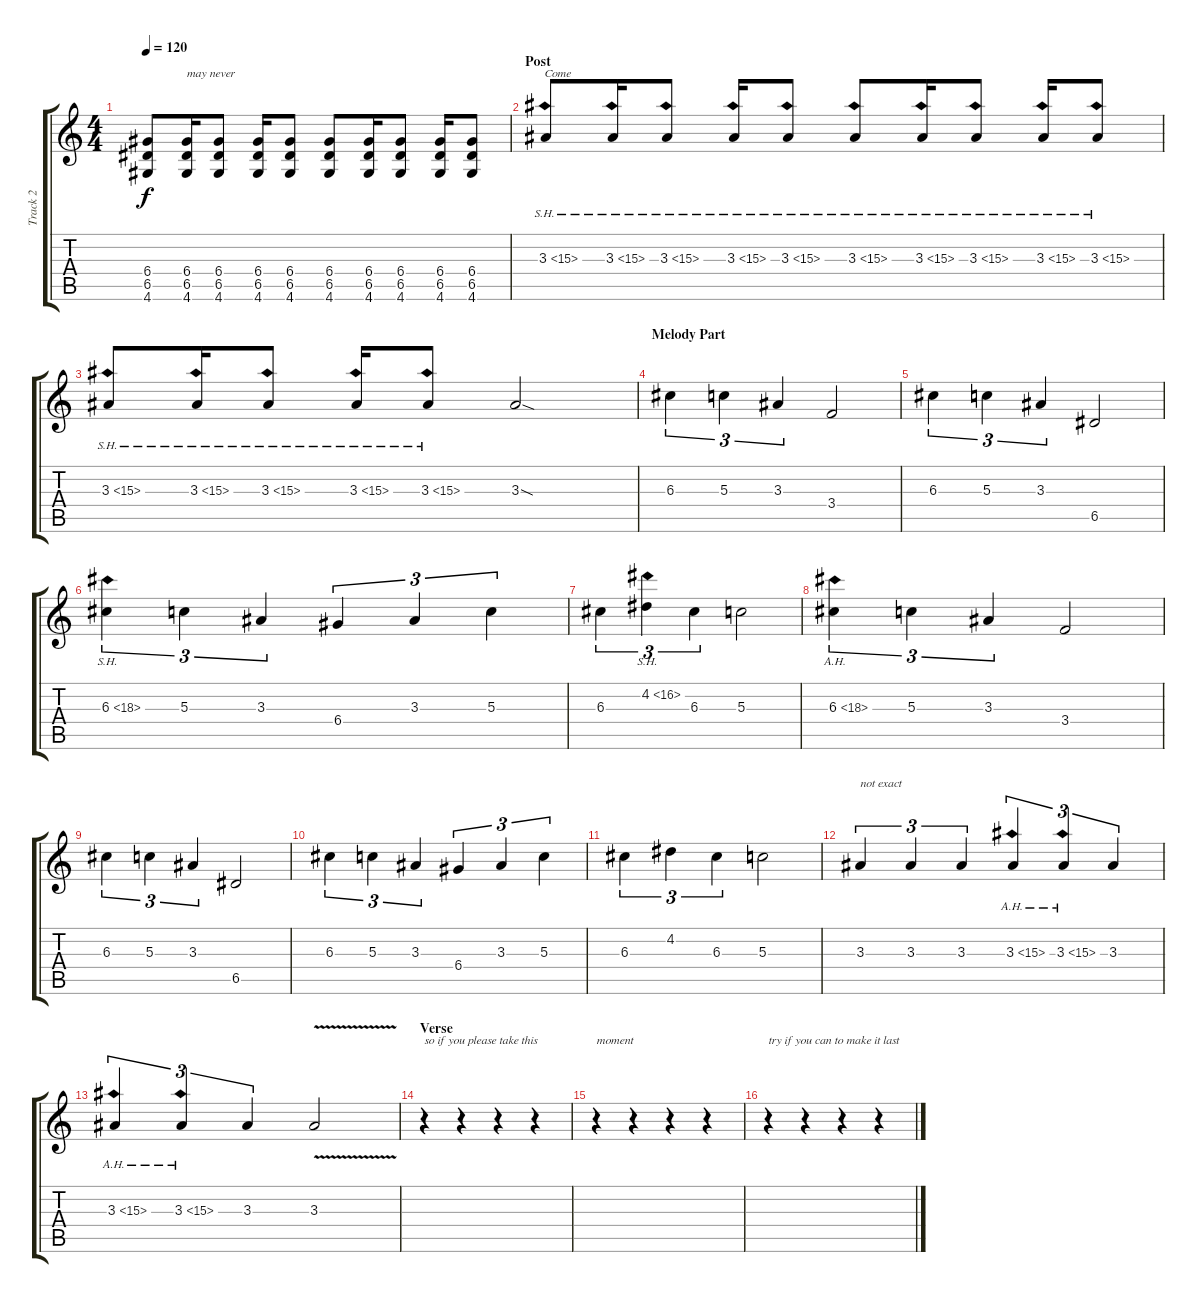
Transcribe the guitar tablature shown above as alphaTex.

\track ("Track 2" "Track 2") {instrument distortionguitar}
\staff {score tabs}
\tuning (E4 B3 G3 D3 A2 E2) {hide}
\ts (4 4)
\tempo 120
\clef g2
\ks c
(6.4 6.5 4.6).8{dy f} (6.4 6.5 4.6).16{txt "may never"} (6.4 6.5 4.6).8 (6.4 6.5 4.6).16 (6.4 6.5 4.6).8 (6.4 6.5 4.6).8 (6.4 6.5 4.6).16 (6.4 6.5 4.6).8 (6.4 6.5 4.6).16 (6.4 6.5 4.6).8 |
\section ("" "Post")
3.3{sh 12}.8{txt "Come"} 3.3{sh 12}.16 3.3{sh 12}.8 3.3{sh 12}.16 3.3{sh 12}.8 3.3{sh 12}.8 3.3{sh 12}.16 3.3{sh 12}.8 3.3{sh 12}.16 3.3{sh 12}.8 |
3.3{sh 12}.8 3.3{sh 12}.16 3.3{sh 12}.8 3.3{sh 12}.16 3.3{sh 12}.8 3.3{sod}.2 |
\section ("" "Melody Part")
6.3.4{tu (3 2)} 5.3.4{tu (3 2)} 3.3.4{tu (3 2)} 3.4.2 |
6.3.4{tu (3 2)} 5.3.4{tu (3 2)} 3.3.4{tu (3 2)} 6.5.2 |
6.3{sh 12}.4{tu (3 2)} 5.3.4{tu (3 2)} 3.3.4{tu (3 2)} 6.4.4{tu (3 2)} 3.3.4{tu (3 2)} 5.3.4{tu (3 2)} |
6.3.4{tu (3 2)} 4.2{sh 12}.4{tu (3 2)} 6.3.4{tu (3 2)} 5.3.2 |
6.3{ah 12}.4{tu (3 2)} 5.3.4{tu (3 2)} 3.3.4{tu (3 2)} 3.4.2 |
6.3.4{tu (3 2)} 5.3.4{tu (3 2)} 3.3.4{tu (3 2)} 6.5.2 |
6.3.4{tu (3 2)} 5.3.4{tu (3 2)} 3.3.4{tu (3 2)} 6.4.4{tu (3 2)} 3.3.4{tu (3 2)} 5.3.4{tu (3 2)} |
6.3.4{tu (3 2)} 4.2.4{tu (3 2)} 6.3.4{tu (3 2)} 5.3.2 |
3.3.4{tu (3 2) txt "not exact"} 3.3.4{tu (3 2)} 3.3.4{tu (3 2)} 3.3{ah 12}.4{tu (3 2)} 3.3{ah 12}.4{tu (3 2)} 3.3.4{tu (3 2)} |
3.3{ah 12}.4{tu (3 2)} 3.3{ah 12}.4{tu (3 2)} 3.3.4{tu (3 2)} 3.3{v}.2 |
\section ("" "Verse")
r.4{txt "so if you please take this"} r.4 r.4 r.4 |
r.4{txt "moment"} r.4 r.4 r.4 |
r.4{txt "try if you can to make it last"} r.4 r.4 r.4
